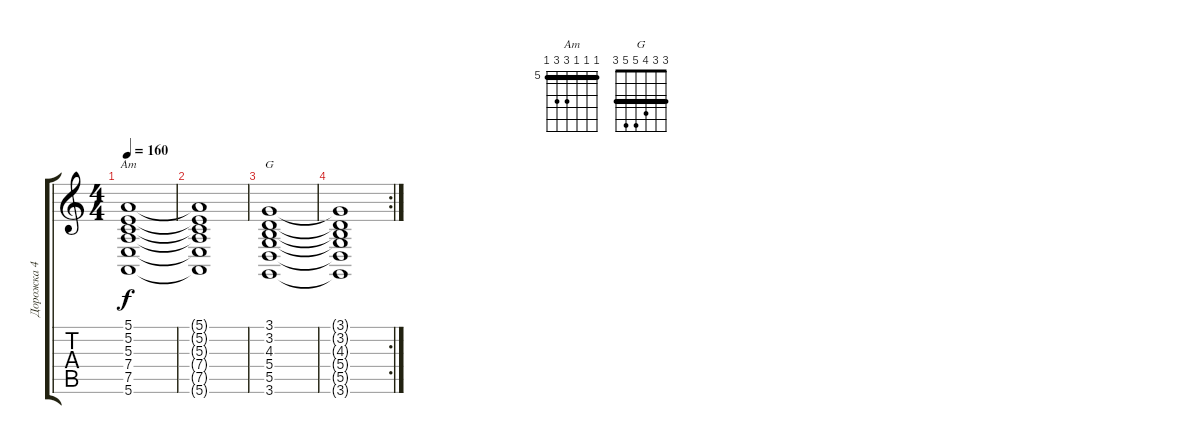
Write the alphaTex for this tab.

\track ("Дорожка 4" "Дорожка 4") {instrument synthvoice}
\staff {score tabs}
\tuning (E4 B3 G3 D3 A2 E2) {hide}
\chord ("Am" 5 5 5 7 7 5) {firstfret 5 barre 5}
\chord ("G" 3 3 4 5 5 3) {barre 3}
\ts (4 4)
\tempo 160
\clef g2
\ks c
(5.1 5.2 5.3 7.4 7.5 5.6).1{ch "Am" dy f} |
(5.1{t} 5.2{t} 5.3{t} 7.4{t} 7.5{t} 5.6{t}).1 |
(3.1 3.2 4.3 5.4 5.5 3.6).1{ch "G"} |
\rc 2
(3.1{t} 3.2{t} 4.3{t} 5.4{t} 5.5{t} 3.6{t}).1
